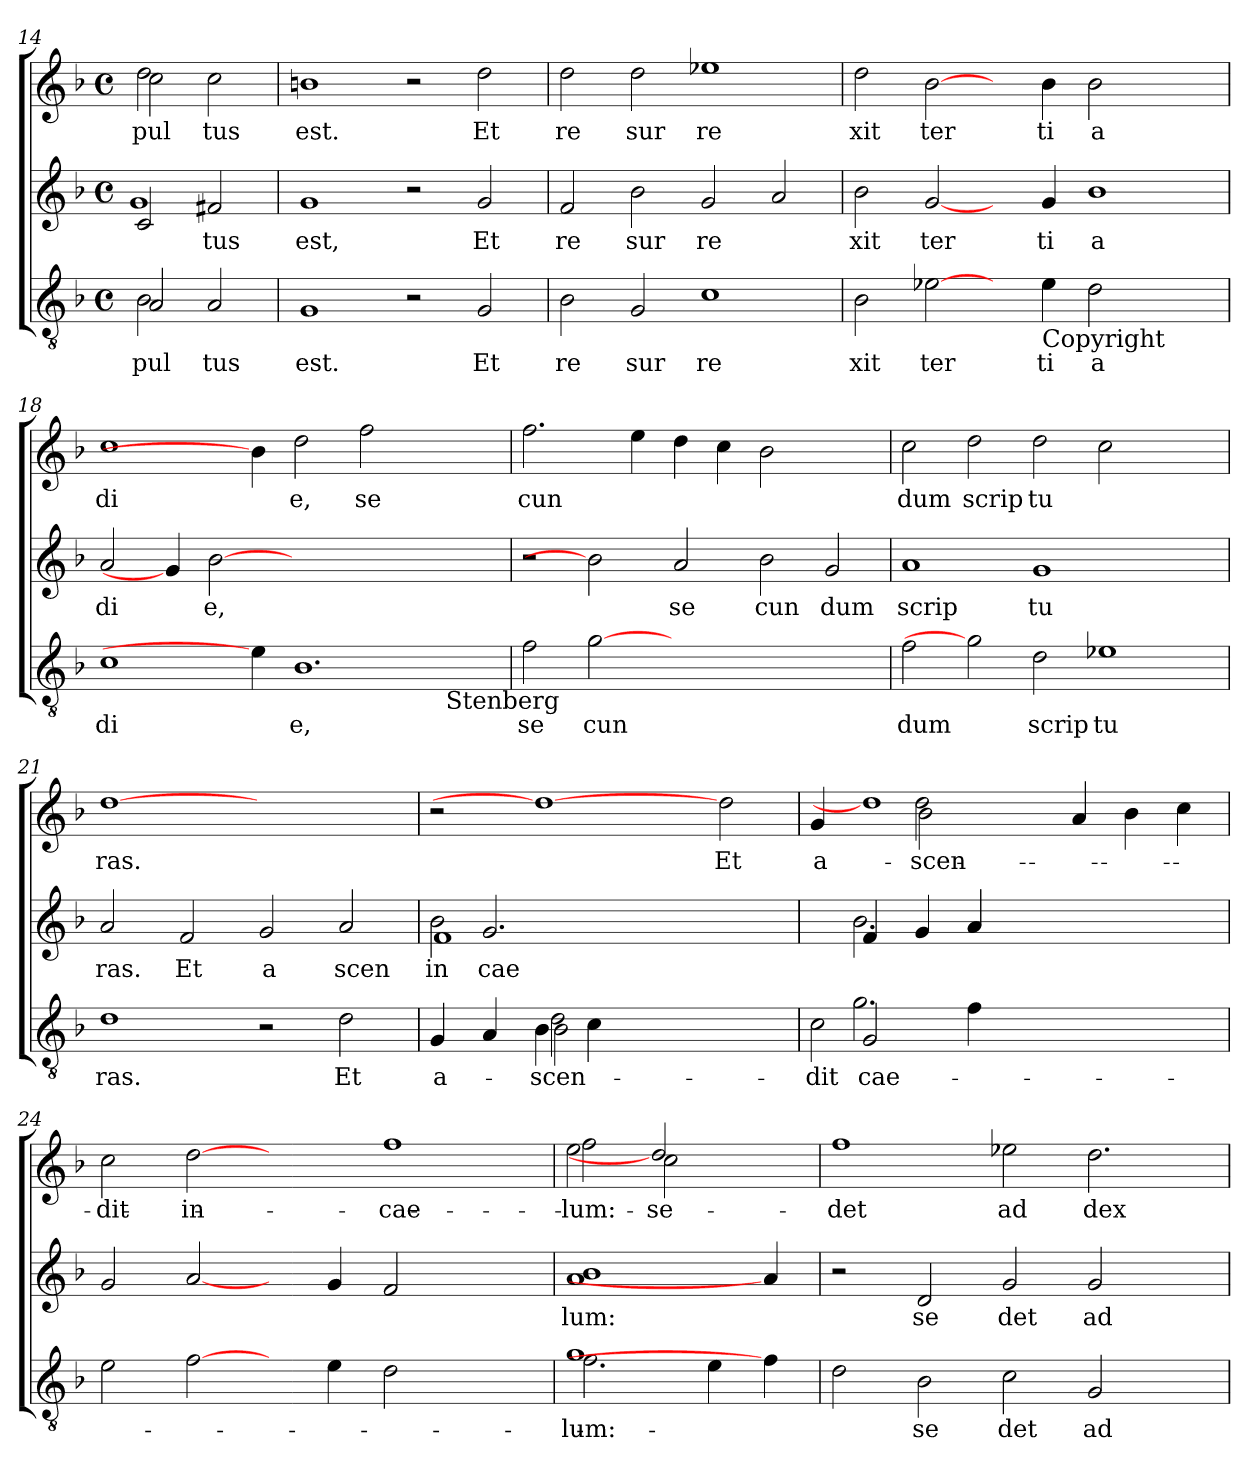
**kern	**text	**kern	**text	**kern	**text
*part3	*part3	*part2	*part2	*part1	*part1
*staff3	*staff3	*staff2	*staff2	*staff1	*staff1
*clefGv2	*	*clefG2	*	*clefG2	*
*k[b-]	*	*k[b-]	*	*k[b-]	*
*F:	*	*F:	*	*F:	*
*M4/4	*	*M4/4	*	*M4/4	*
*met(c)	*	*met(c)	*	*met(c)	*
=14	=14	=14	=14	=14	=14
!	!LO:LY:b	!	!	!	!
*^	*	*	*	*	*
!	!	!LO:LY:b	!	!	!	!LO:LY:b
*	*	*	*^	*	*^	*
!	!	!	!	!	!	!	!	!LO:LY:b
2B-\	2A/	pul	2c/	1g	.	2dd\	2cc\	pul
!	!	!LO:LY:b	!	!	!LO:LY:b	!	!	!LO:LY:b
2ryy	2A/	tus	2f#/	.	tus	2ryy	2cc\	tus
*	*	*	*v	*v	*	*	*	*
=15	=15	=15	=15	=15	=15	=15	=15
!	!	!LO:LY:b	!	!LO:LY:b	!	!	!LO:LY:b
*v	*v	*	*	*	*v	*v	*
1G	est.	1g	est,	1bn	est.
2r	.	2r	.	2r	.
!	!LO:LY:b	!	!LO:LY:b	!	!LO:LY:b
2G/	Et	2g/	Et	2dd\	Et
!!LO:LB:g=z
=16	=16	=16	=16	=16	=16
!	!LO:LY:b	!	!LO:LY:b	!	!LO:LY:b
2B-\	re	2f/	re	2dd\	re
!	!LO:LY:b	!	!LO:LY:b	!	!LO:LY:b
2G/	sur	2b-\	sur	2dd\	sur
!	!LO:LY:b	!	!LO:LY:b	!	!LO:LY:b
1c	re	2g/	re	1ee-X	re
.	.	2a/	.	.	.
=17	=17	=17	=17	=17	=17
!	!LO:LY:b	!	!LO:LY:b	!	!LO:LY:b
2B-\	xit	2b-\	xit	2dd\	xit
!	!LO:LY:b	!	!LO:LY:b	!	!LO:LY:b
[2e-\	ter	[2g/	ter	[2b-\	ter
4ryy	.	4ryy	.	4ryy	.
!LO:TX:b:t=Copyright	!	!	!	!	!
!	!LO:LY:b	!	!LO:LY:b	!	!LO:LY:b
4e-\	ti	4g/	ti	4b-\	ti
!	!LO:LY:b	!	!LO:LY:b	!	!LO:LY:b
2d\	a	1b-	a	2b-\	a
2ryy	.	.	.	2ryy	.
=18	=18	=18	=18	=18	=18
!LO:TX:b:t=© 2021 by Andreas	!	!	!	!	!
!	!LO:LY:b	!	!LO:LY:b	!	!LO:LY:b
*^	*	*	*	*	*
1c	1ryy	di	2a/	di	1cc	di
.	.	.	4g/]	.	.	.
!	!	!	!	!LO:LY:b	!	!
.	.	.	[2b-	e,	.	.
4e-\]	1ryy	.	.	.	4b-\]	.
!	!	!LO:LY:b	!	!	!	!LO:LY:b
1.B-	.	e,	1.ryy	.	2dd\	e,
!	!	!	!	!	!	!LO:LY:b
.	.	.	.	.	2ff\	se
.	4ryy	.	.	.	.	.
!	!LO:TX:b:t=Stenberg	!	!	!	!	!
.	2ryy	.	.	.	2ryy	.
=19	=19	=19	=19	=19	=19	=19
!	!	!LO:LY:b	!	!	!	!LO:LY:b
*v	*v	*	*	*	*	*
2f\	se	2r	.	2.ff\	cun
!	!LO:LY:b	!	!	!	!
[2g	cun	2b-]	.	.	.
.	.	.	.	4ee\	.
!	!	!	!LO:LY:b	!	!
1.ryy	.	2a/	se	4dd\	.
.	.	.	.	4cc\	.
!	!	!	!LO:LY:b	!	!
.	.	2b-\	cun	2b-\	.
!	!	!	!LO:LY:b	!	!
.	.	2g/	dum	2ryy	.
=20	=20	=20	=20	=20	=20
!	!LO:LY:b	!	!LO:LY:b	!	!LO:LY:b
2f\	dum	1a	scrip	2cc\	dum
!	!	!	!	!	!LO:LY:b
2g]	.	.	.	2dd\	scrip
!	!LO:LY:b	!	!LO:LY:b	!	!LO:LY:b
2d\	scrip	1g	tu	2dd\	tu
!	!LO:LY:b	!	!	!	!
1e-X	tu	.	.	2cc\	.
.	.	2ryy	.	2ryy	.
!!LO:PB:g=z
=21	=21	=21	=21	=21	=21
!	!LO:LY:b	!	!LO:LY:b	!	!LO:LY:b
1d	ras.	2a/	ras.	[1dd	ras.
!	!	!	!LO:LY:b	!	!
.	.	2f/	Et	.	.
!	!	!	!LO:LY:b	!	!
2r	.	2g/	a	1ryy	.
!	!LO:LY:b	!	!LO:LY:b	!	!
2d\	Et	2a/	scen	.	.
=22	=22	=22	=22	=22	=22
!	!LO:LY:b	!	!LO:LY:b	!	!
*^	*	*^	*	*	*
*	*^	*	*	*	*	*	*
!	!	!	!	!	!	!LO:LY:b	!	!
*	*	*	*	*	*^	*	*	*
4G/	2ryy	2ryy	a-	2b-\	1f	4ryy	in	2r	.
!	!	!	!	!	!	!	!LO:LY:b	!	!
4A/	.	.	.	.	.	2.g/	cae	.	.
!	!	!	!LO:LY:b	!	!	!	!	!	!
4B-\	2d\	2B-\	-scen-	1ryy	.	.	.	1dd_	.
4c\	.	.	.	.	.	.	.	.	.
1ryy	1ryy	1ryy	.	.	1ryy	1ryy	.	.	.
!	!	!	!	!	!	!	!	!	!LO:LY:b
.	.	.	.	2ryy	.	.	.	2dd\	Et
=23	=23	=23	=23	=23	=23	=23	=23	=23	=23
!	!	!	!LO:LY:b	!	!	!	!	!	!LO:LY:b
*	*	*	*	*	*	*	*	*^	*
*	*	*	*	*	*	*	*	*	*^	*
2c\	4ryy	4ryy	-dit	4ryy	4ryy	2.ryy	.	4g/	2ryy	2ryy	a-
!	!	!	!LO:LY:b	!	!	!	!	!	!	!	!
!	!	!	!LO:LY:b	!	!	!	!	!	!	!	!
.	2G/	2.g\	cae-	4f/	2.b-\	.	.	1dd]	.	.	.
!	!	!	!	!	!	!	!	!	!	!	!LO:LY:b
1ryy	.	.	.	4g/	.	.	.	.	2dd\	2b-\	-scen-
.	4f\	.	.	4a/	.	4a/	.	.	.	.	.
.	1ryy	1ryy	.	1ryy	1ryy	1ryy	.	.	1ryy	1ryy	.
.	.	.	.	.	.	.	.	4a/	.	.	.
2ryy	.	.	.	.	.	.	.	4b-\	.	.	.
.	.	.	.	.	.	.	.	4cc\	.	.	.
*v	*v	*v	*	*	*	*	*	*v	*v	*v	*
*	*	*v	*v	*v	*	*	*
=24	=24	=24	=24	=24	=24
!	!	!	!	!	!LO:LY:b
2e\	.	2g/	.	2cc\	-dit
!	!	!	!	!	!LO:LY:b
[2f\	.	[2a/	.	[2dd	in
4ryy	.	4ryy	.	2ryy	.
4e\	.	4g/	.	.	.
!	!	!	!	!	!LO:LY:b
2d\	.	2f/	.	1ff	cae-
2ryy	.	2ryy	.	.	.
=25	=25	=25	=25	=25	=25
*^	*	*	*	*	*
!	!	!LO:LY:b	!	!LO:LY:b	!	!LO:LY:b
*	*	*	*	*	*^	*
1g	2.f\	-lum:	1a 1b-	lum:	2ee\	2ff\	-lum:
!	!	!	!	!	!	!	!LO:LY:b
.	.	.	.	.	2dd]	2cc\	se-
.	4e\	.	.	.	.	.	.
4f\]	4ryy	.	4a/]	.	4ryy	4ryy	.
!!LO:LB:g=z
=26	=26	=26	=26	=26	=26	=26	=26
!	!	!	!	!	!	!	!LO:LY:b
*v	*v	*	*	*	*v	*v	*
2d\	.	2r	.	1ff	-det
!	!LO:LY:b	!	!LO:LY:b	!	!
2B-\	se	2d/	se	.	.
!	!LO:LY:b	!	!LO:LY:b	!	!LO:LY:b
2c\	det	2g/	det	2ee-X\	ad
!	!LO:LY:b	!	!LO:LY:b	!	!LO:LY:b
2G/	ad	2g/	ad	2.dd\	dex
4ryy	.	4ryy	.	.	.
=	=	=	=	=	=
*-	*-	*-	*-	*-	*-
